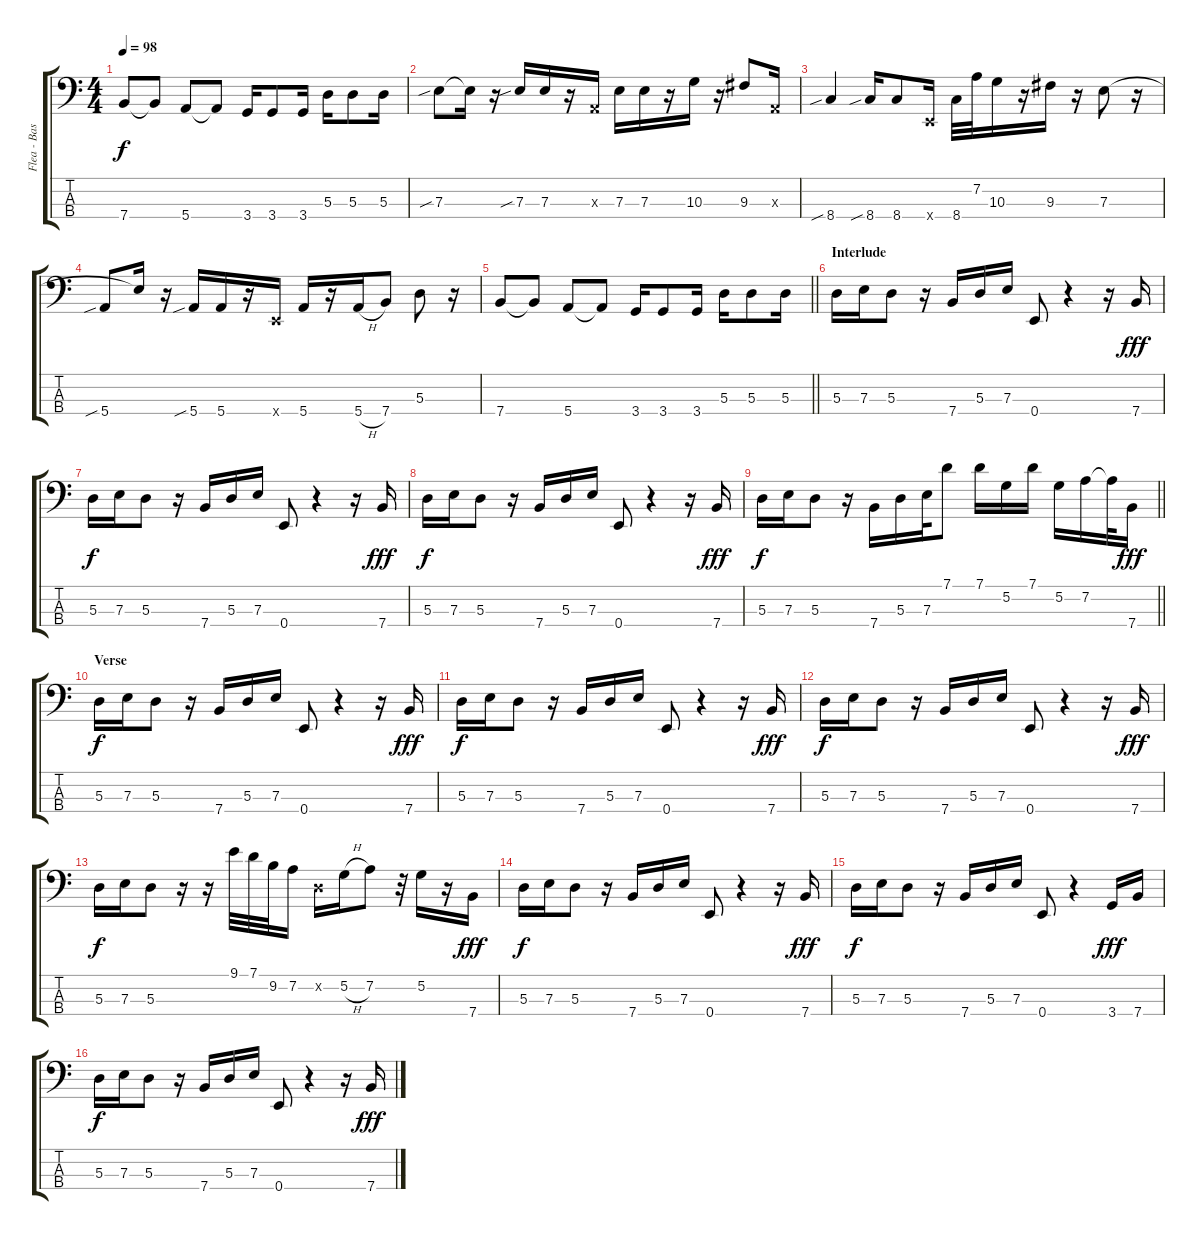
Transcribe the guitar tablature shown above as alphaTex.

\track ("Flea - Bass" "Flea - Bas") {instrument electricbassfinger}
\staff {score tabs}
\tuning (G2 D2 A1 E1) {hide}
\ts (4 4)
\tempo 98
\clef f4
\ks c
7.4.8{dy f} 7.4{t}.8 5.4.8 5.4{t}.8 3.4.16 3.4.8 3.4.16 5.3.16 5.3.8 5.3.16 |
7.3{sib}.8 7.3{t}.16 r.16 7.3{sib}.16 7.3.16 r.16 0.3{x}.16 7.3.16 7.3.16 r.16 10.3.16 r.16 9.3.8 0.3{x}.16 |
8.4{sib}.4 8.4{sib}.16 8.4.8 0.4{x}.16 8.4.32 7.2.32 10.3.16 r.16 9.3.16 r.16 7.3.8 r.16 |
5.4{sib}.8 7.3{t}.16 r.16 5.4{sib}.16 5.4.16 r.16 0.4{x}.16 5.4.16 r.16 5.4{h}.16 7.4.8 5.3.8 r.16 |
\barLineRight lightlight
7.4.8 7.4{t}.8 5.4.8 5.4{t}.8 3.4.16 3.4.8 3.4.16 5.3.16 5.3.8 5.3.16 |
\section ("" "Interlude")
5.3.16 7.3.16 5.3.8 r.16 7.4.16 5.3.16 7.3.16 0.4.8 r.4 r.16 7.4.16{dy fff} |
5.3.16{dy f} 7.3.16 5.3.8 r.16 7.4.16 5.3.16 7.3.16 0.4.8 r.4 r.16 7.4.16{dy fff} |
5.3.16{dy f} 7.3.16 5.3.8 r.16 7.4.16 5.3.16 7.3.16 0.4.8 r.4 r.16 7.4.16{dy fff} |
\barLineRight lightlight
5.3.16{dy f} 7.3.16 5.3.8 r.16 7.4.16 5.3.16 7.3.32 7.1.8 7.1.16 5.2.16 7.1.16 5.2.16 7.2.16 7.2{t}.32 7.4.16{dy fff} |
\section ("" "Verse")
5.3.16{dy f} 7.3.16 5.3.8 r.16 7.4.16 5.3.16 7.3.16 0.4.8 r.4 r.16 7.4.16{dy fff} |
5.3.16{dy f} 7.3.16 5.3.8 r.16 7.4.16 5.3.16 7.3.16 0.4.8 r.4 r.16 7.4.16{dy fff} |
5.3.16{dy f} 7.3.16 5.3.8 r.16 7.4.16 5.3.16 7.3.16 0.4.8 r.4 r.16 7.4.16{dy fff} |
5.3.16{dy f} 7.3.16 5.3.8 r.16 r.16 9.1.32 7.1.32 9.2.32 7.2.16 0.2{x}.16 5.2{h}.16 7.2.8 r.32 5.2.16 r.16 7.4.16{dy fff} |
5.3.16{dy f} 7.3.16 5.3.8 r.16 7.4.16 5.3.16 7.3.16 0.4.8 r.4 r.16 7.4.16{dy fff} |
5.3.16{dy f} 7.3.16 5.3.8 r.16 7.4.16 5.3.16 7.3.16 0.4.8 r.4 3.4.16{dy fff} 7.4.16 |
5.3.16{dy f} 7.3.16 5.3.8 r.16 7.4.16 5.3.16 7.3.16 0.4.8 r.4 r.16 7.4.16{dy fff}
